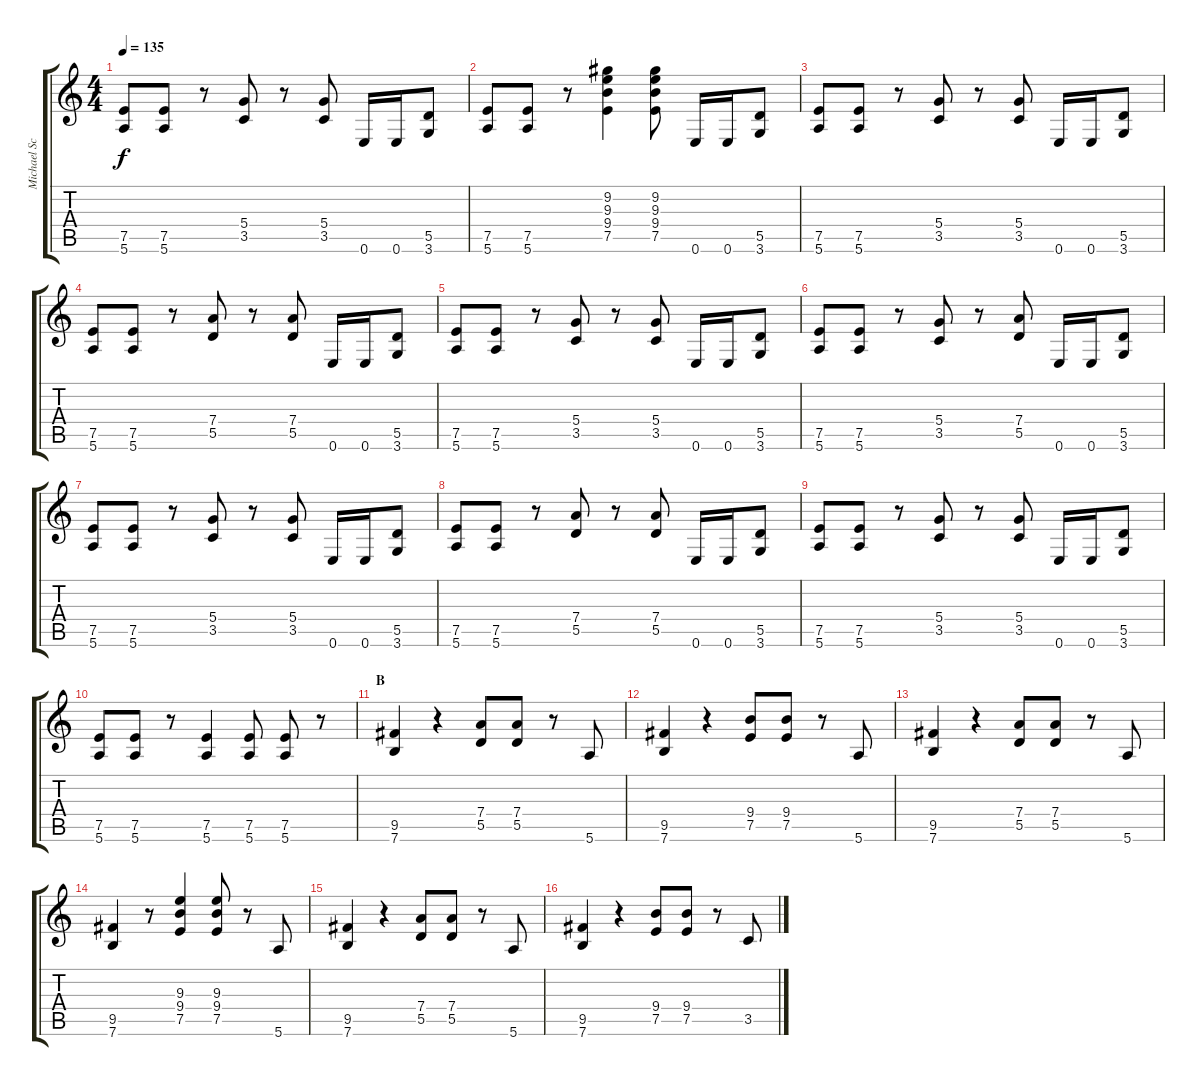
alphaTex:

\track ("Michael Schenker" "Michael Sc") {instrument distortionguitar}
\staff {score tabs}
\tuning (E4 B3 G3 D3 A2 E2) {hide}
\ts (4 4)
\tempo 135
\clef g2
\ks c
(7.5 5.6).8{dy f} (7.5 5.6).8 r.8 (5.4 3.5).8 r.8 (5.4 3.5).8 0.6.16 0.6.16 (5.5 3.6).8 |
(7.5 5.6).8 (7.5 5.6).8 r.8 (9.2 9.3 9.4 7.5).4 (9.2 9.3 9.4 7.5).8 0.6.16 0.6.16 (5.5 3.6).8 |
(7.5 5.6).8 (7.5 5.6).8 r.8 (5.4 3.5).8 r.8 (5.4 3.5).8 0.6.16 0.6.16 (5.5 3.6).8 |
(7.5 5.6).8 (7.5 5.6).8 r.8 (7.4 5.5).8 r.8 (7.4 5.5).8 0.6.16 0.6.16 (5.5 3.6).8 |
(7.5 5.6).8 (7.5 5.6).8 r.8 (5.4 3.5).8 r.8 (5.4 3.5).8 0.6.16 0.6.16 (5.5 3.6).8 |
(7.5 5.6).8 (7.5 5.6).8 r.8 (5.4 3.5).8 r.8 (7.4 5.5).8 0.6.16 0.6.16 (5.5 3.6).8 |
(7.5 5.6).8 (7.5 5.6).8 r.8 (5.4 3.5).8 r.8 (5.4 3.5).8 0.6.16 0.6.16 (5.5 3.6).8 |
(7.5 5.6).8 (7.5 5.6).8 r.8 (7.4 5.5).8 r.8 (7.4 5.5).8 0.6.16 0.6.16 (5.5 3.6).8 |
(7.5 5.6).8 (7.5 5.6).8 r.8 (5.4 3.5).8 r.8 (5.4 3.5).8 0.6.16 0.6.16 (5.5 3.6).8 |
(7.5 5.6).8 (7.5 5.6).8 r.8 (7.5 5.6).4 (7.5 5.6).8 (7.5 5.6).8 r.8 |
\section ("" "B")
(9.5 7.6).4 r.4 (7.4 5.5).8 (7.4 5.5).8 r.8 5.6.8 |
(9.5 7.6).4 r.4 (9.4 7.5).8 (9.4 7.5).8 r.8 5.6.8 |
(9.5 7.6).4 r.4 (7.4 5.5).8 (7.4 5.5).8 r.8 5.6.8 |
(9.5 7.6).4 r.8 (9.3 9.4 7.5).4 (9.3 9.4 7.5).8 r.8 5.6.8 |
(9.5 7.6).4 r.4 (7.4 5.5).8 (7.4 5.5).8 r.8 5.6.8 |
(9.5 7.6).4 r.4 (9.4 7.5).8 (9.4 7.5).8 r.8 3.5.8
